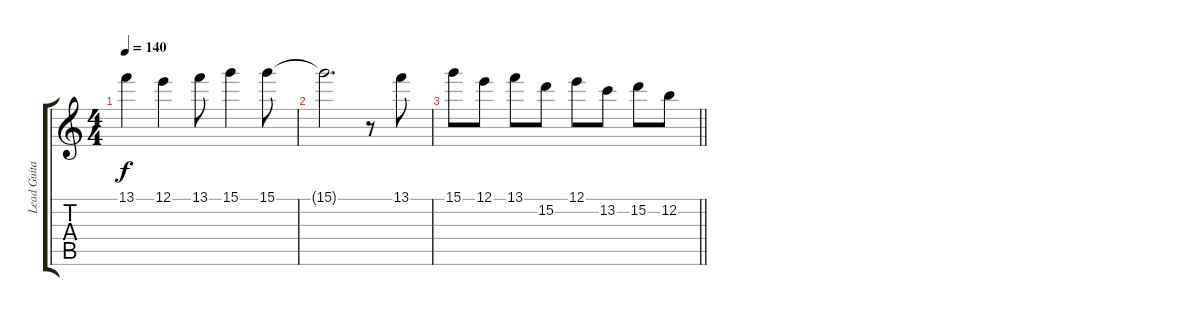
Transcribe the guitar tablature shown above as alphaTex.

\track ("Lead Guitar" "Lead Guita") {instrument acousticguitarsteel}
\staff {score tabs}
\tuning (E4 B3 G3 D3 A2 E2) {hide}
\ts (4 4)
\tempo 140
\clef g2
\ks c
13.1.4{dy f} 12.1.4 13.1.8 15.1.4 15.1.8 |
15.1{t}.2{d} r.8 13.1.8 |
\barLineRight lightlight
15.1.8 12.1.8 13.1.8 15.2.8 12.1.8 13.2.8 15.2.8 12.2.8
